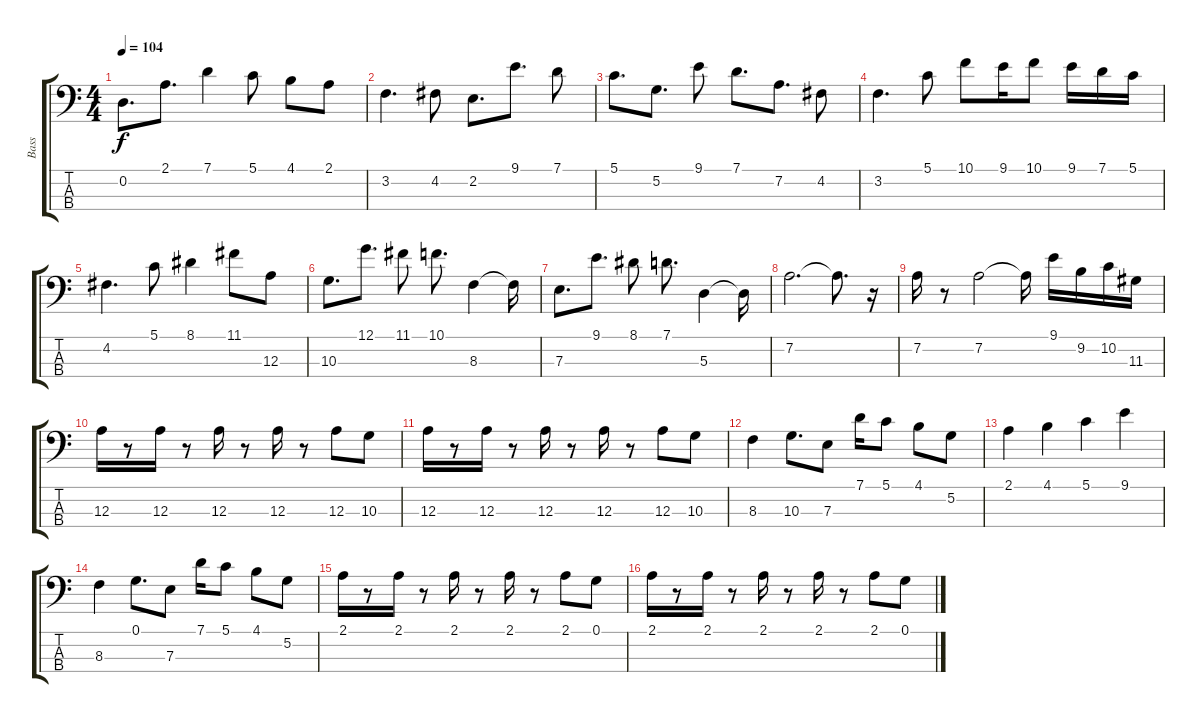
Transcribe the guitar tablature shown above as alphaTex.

\track ("Bass" "Bass") {instrument electricbasspick}
\staff {score tabs}
\tuning (G2 D2 A1 E1) {hide}
\ts (4 4)
\tempo 104
\clef f4
\ks c
0.2.8{d dy f} 2.1.8{d} 7.1.4 5.1.8 4.1.8 2.1.8 |
3.2.4{d} 4.2.8 2.2.8{d} 9.1.8{d} 7.1.8 |
5.1.8{d} 5.2.8{d} 9.1.8 7.1.8{d} 7.2.8{d} 4.2.8 |
3.2.4{d} 5.1.8 10.1.8 9.1.16 10.1.8 9.1.16 7.1.16 5.1.16 |
4.2.4{d} 5.1.8 8.1.4 11.1.8 12.3.8 |
10.3.8{d} 12.1.8{d} 11.1.8 10.1.8{d} 8.3.4 8.3{t}.16 |
7.3.8{d} 9.1.8{d} 8.1.8 7.1.8{d} 5.3.4 5.3{t}.16 |
7.2.2{d volume 12 balance 8} 7.2{t}.8{d} r.16 |
7.2.16 r.8 7.2.2 7.2{t}.16 9.1.16 9.2.16 10.2.16 11.3.16 |
12.3.16 r.8 12.3.16 r.8 12.3.16 r.8 12.3.16 r.8 12.3.8 10.3.8 |
12.3.16 r.8 12.3.16 r.8 12.3.16 r.8 12.3.16 r.8 12.3.8 10.3.8 |
8.3.4 10.3.8{d} 7.3.8 7.1.16 5.1.8 4.1.8 5.2.8 |
2.1.4 4.1.4 5.1.4 9.1.4 |
8.3.4 0.1.8{d} 7.3.8 7.1.16 5.1.8 4.1.8 5.2.8 |
2.1.16 r.8 2.1.16 r.8 2.1.16 r.8 2.1.16 r.8 2.1.8 0.1.8 |
2.1.16 r.8 2.1.16 r.8 2.1.16 r.8 2.1.16 r.8 2.1.8 0.1.8
